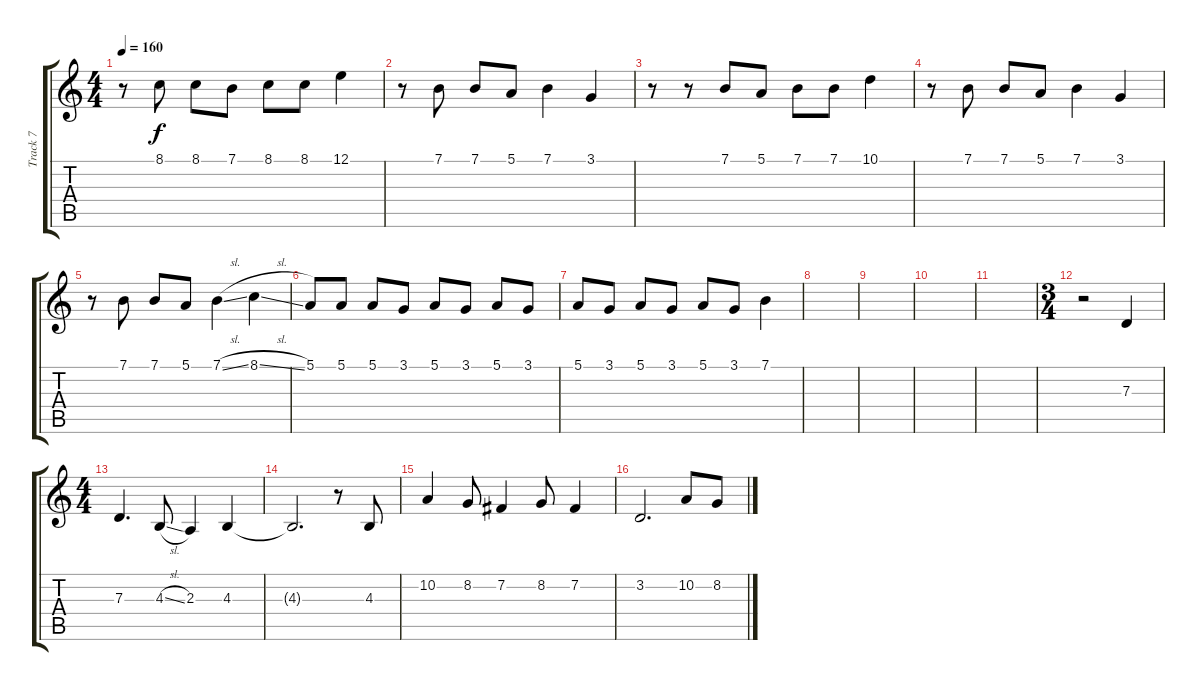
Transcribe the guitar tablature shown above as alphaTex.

\track ("Track 7" "Track 7") {instrument flute}
\staff {score tabs}
\tuning (E4 B3 G3 D3 A2 E2) {hide}
\ts (4 4)
\tempo 160
\clef g2
\ks c
r.8{dy f} 8.1.8 8.1.8 7.1.8 8.1.8 8.1.8 12.1.4 |
r.8 7.1.8 7.1.8 5.1.8 7.1.4 3.1.4 |
r.8 r.8 7.1.8 5.1.8 7.1.8 7.1.8 10.1.4 |
r.8 7.1.8 7.1.8 5.1.8 7.1.4 3.1.4 |
r.8 7.1.8 7.1.8 5.1.8 7.1{sl}.4 8.1{sl}.4 |
5.1.8 5.1.8 5.1.8 3.1.8 5.1.8 3.1.8 5.1.8 3.1.8 |
5.1.8 3.1.8 5.1.8 3.1.8 5.1.8 3.1.8 7.1.4 |
|
|
|
|
\ts (3 4)
r.2 7.3.4 |
\ts (4 4)
7.3.4{d} 4.3{sl}.8 2.3.4 4.3.4 |
4.3{t}.2{d} r.8 4.3.8 |
10.2.4 8.2.8 7.2.4 8.2.8 7.2.4 |
3.2.2{d} 10.2.8 8.2.8
